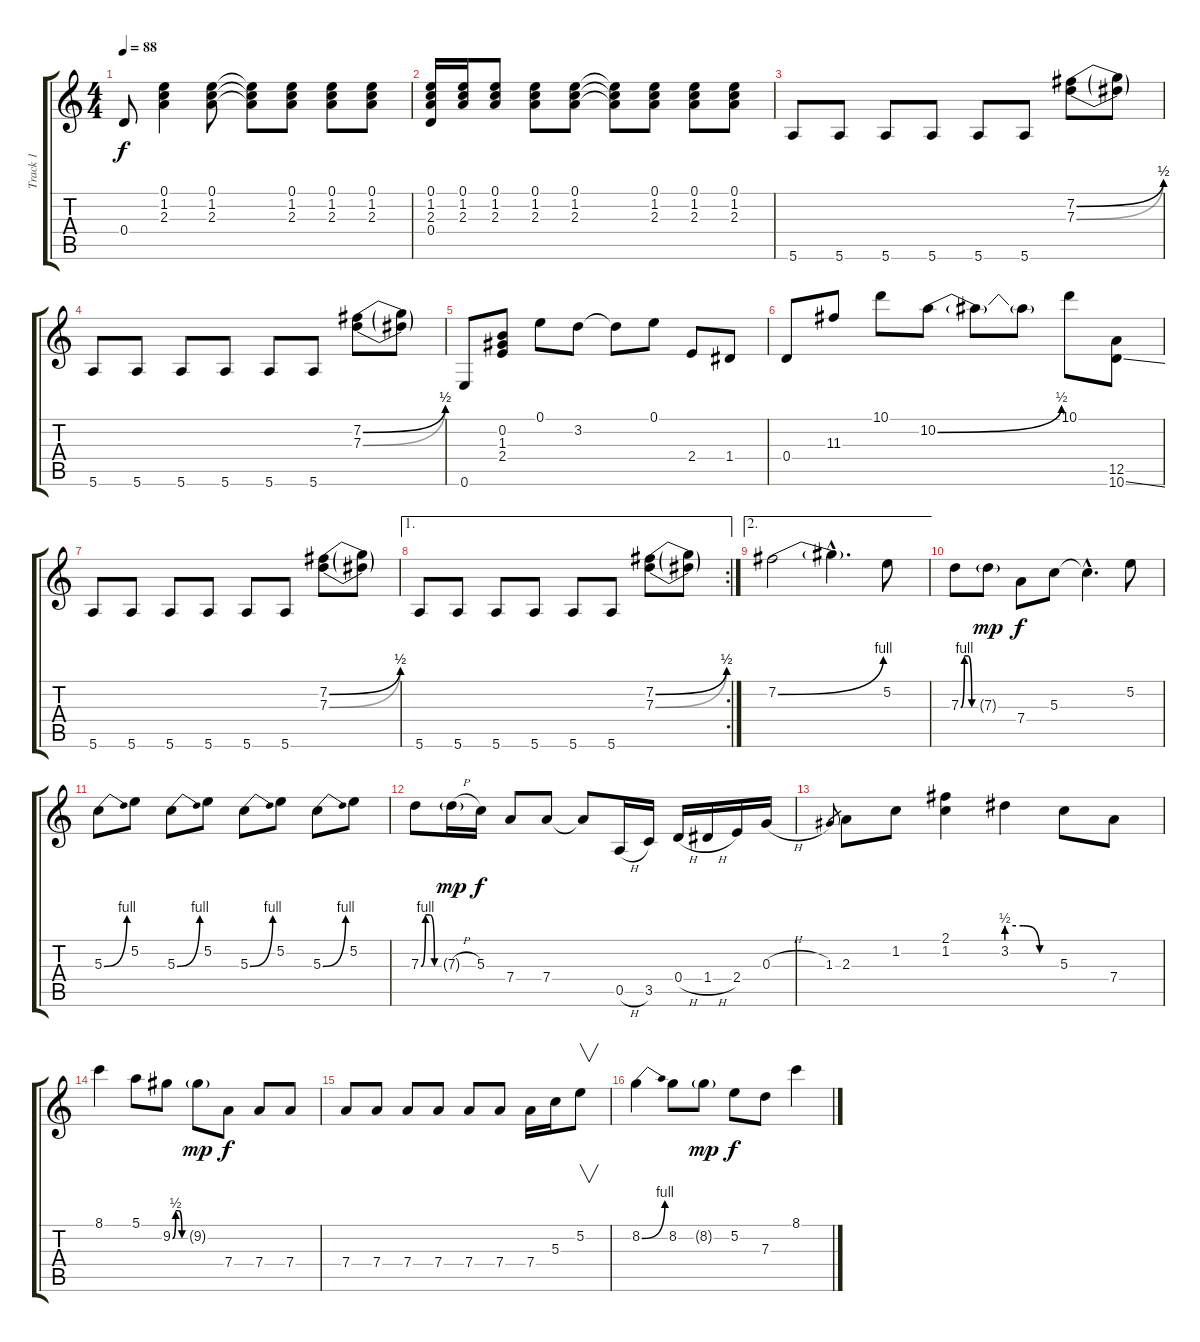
\track ("Track 1" "Track 1") {instrument overdrivenguitar}
\staff {score tabs}
\tuning (E4 B3 G3 D3 A2 E2) {hide}
\ts (4 4)
\tempo 88
\clef g2
\ks c
0.4.8{dy f} (0.1 1.2 2.3).4 (0.1 1.2 2.3).8 (0.1{t} 1.2{t} 2.3{t}).8 (0.1 1.2 2.3).8 (0.1 1.2 2.3).8 (0.1 1.2 2.3).8 |
(0.1 1.2 2.3 0.4).16 (0.1 1.2 2.3).16 (0.1 1.2 2.3).8 (0.1 1.2 2.3).8 (0.1 1.2 2.3).8 (0.1{t} 1.2{t} 2.3{t}).8 (0.1 1.2 2.3).8 (0.1 1.2 2.3).8 (0.1 1.2 2.3).8 |
5.6.8 5.6.8 5.6.8 5.6.8 5.6.8 5.6.8 (7.2{be (bend 0 0 60 2)} 7.3{be (bend 0 0 60 2)}).8 (7.2{t} 7.3{t}).8 |
5.6.8 5.6.8 5.6.8 5.6.8 5.6.8 5.6.8 (7.2{be (bend 0 0 60 2)} 7.3{be (bend 0 0 60 2)}).8 (7.2{t} 7.3{t}).8 |
0.6.8 (0.2 1.3 2.4).8 0.1.8 3.2.8 3.2{t}.8 0.1.8 2.4.8 1.4.8 |
0.4.8 11.3.8 10.1.8 10.2{be (bend 0 0 60 2)}.8 10.2{t}.8 10.2{t}.8 10.1.8 (12.5 10.6{ss}).8 |
5.6.8 5.6.8 5.6.8 5.6.8 5.6.8 5.6.8 (7.2{be (bend 0 0 60 2)} 7.3{be (bend 0 0 60 2)}).8 (7.2{t} 7.3{t}).8 |
\ae 1
\rc 2
5.6.8 5.6.8 5.6.8 5.6.8 5.6.8 5.6.8 (7.2{be (bend 0 0 60 2)} 7.3{be (bend 0 0 60 2)}).8 (7.2{t} 7.3{t}).8 |
\ae 2
7.2{be (bend 0 0 60 4)}.2 7.2{hac t}.4{d} 5.2.8 |
7.3{be (custom 0 0 15 4 30 4 45 0 60 0)}.8 7.3{g}.8{dy mp} 7.4.8{dy f} 5.3.8 5.3{hac t}.4{d} 5.2.8 |
5.3{be (bend 0 0 60 4)}.8 5.2.8 5.3{be (bend 0 0 60 4)}.8 5.2.8 5.3{be (bend 0 0 60 4)}.8 5.2.8 5.3{be (bend 0 0 60 4)}.8 5.2.8 |
7.3{be (custom 0 0 15 4 30 4 45 0 60 0)}.8 7.3{h g}.16{dy mp} 5.3.16{dy f} 7.4.8 7.4.8 7.4{t}.8 0.5{h}.16 3.5.16 0.4{h}.16 1.4{h}.16 2.4.16 0.3{h}.16 |
1.3.8{gr} 2.3.8 1.2.8 (2.1 1.2).4 3.2{be (custom 0 2 20 2 40 0 60 0)}.4 5.3.8 7.4.8 |
8.1.4 5.1.8 9.2{be (custom 0 0 15 2 30 2 45 0 60 0)}.8 9.2{g}.8{dy mp} 7.4.8{dy f} 7.4.8 7.4.8 |
7.4.8 7.4.8 7.4.8 7.4.8 7.4.8 7.4.8 7.4.16 5.3.16 5.2.8{v} |
8.2{be (bend 0 0 60 4)}.4 8.2.8 8.2{g}.8{dy mp} 5.2.8{dy f} 7.3.8 8.1.4
